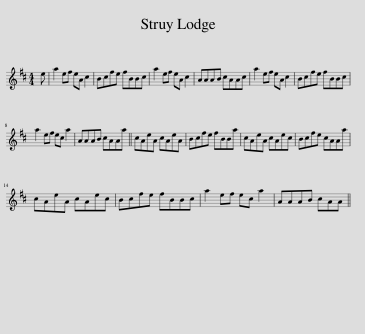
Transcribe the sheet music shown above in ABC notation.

X:1
L:1/8
M:4/4
I:linebreak $
K:D
V:1 treble
V:1
 e | a2 ef eA c2 | Bcfe fBBc | a2 ef eA c2 | AAAB cAAc | %5
 a2 ef eA c2 | Bcfe fBBc |$ a2 ef ec a2 | AAAB cAAa || cAeA cAeA | %10
 Bcfe fBBa | cAeA cAec | Bcfe cAAa |$ cAeA cAec | Bcfe fBBc | %15
 a2 ef ec a2 | AAAB cAA || %17
